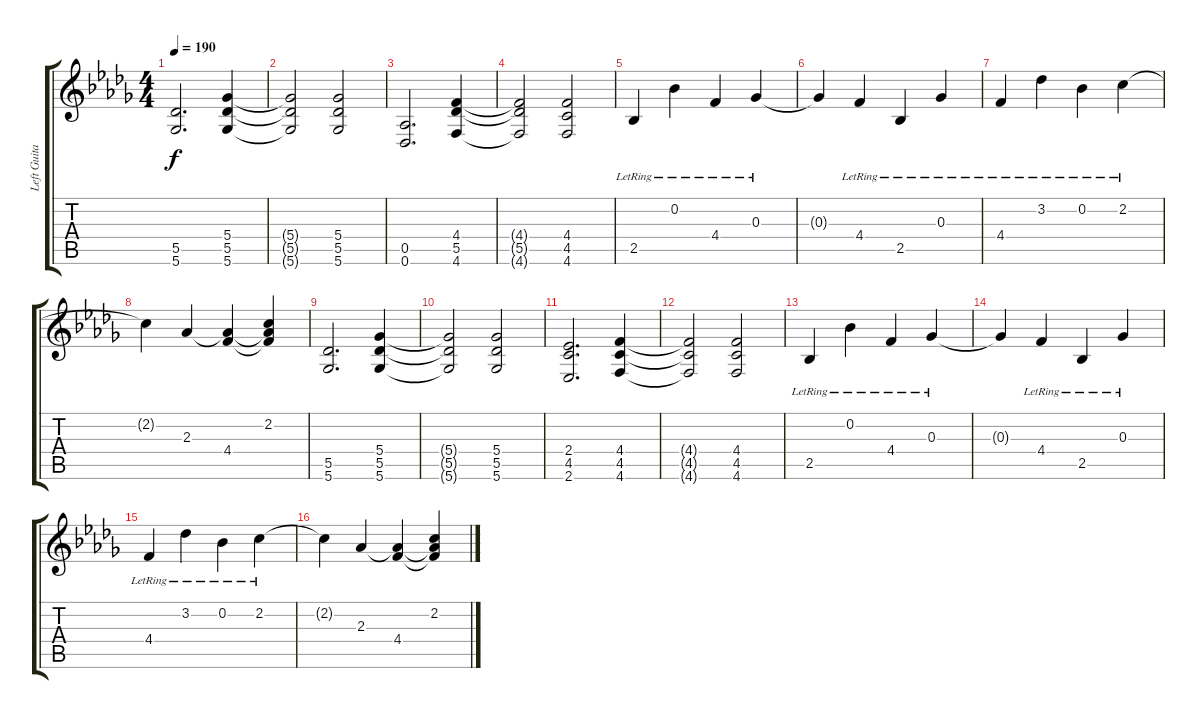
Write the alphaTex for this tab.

\track ("Left Guitar" "Left Guita") {instrument distortionguitar}
\staff {score tabs}
\tuning (Eb4 Bb3 Gb3 Db3 Ab2 Db2) {hide}
\ts (4 4)
\tempo 190
\clef g2
\ks db
(5.5 5.6).2{d dy f} (5.4 5.5 5.6).4 |
(5.4{t} 5.5{t} 5.6{t}).2 (5.4 5.5 5.6).2 |
(0.5 0.6).2{d} (4.4 5.5 4.6).4 |
(4.4{t} 5.5{t} 4.6{t}).2 (4.4 4.5 4.6).2 |
2.5{lr}.4 0.2{lr}.4 4.4{lr}.4 0.3{lr}.4 |
0.3{t}.4 4.4{lr}.4 2.5{lr}.4 0.3{lr}.4 |
4.4{lr}.4 3.2{lr}.4 0.2{lr}.4 2.2{lr}.4 |
2.2{t}.4 2.3.4 (2.3{t} 4.4).4 (2.2 2.3{t} 4.4{t}).4 |
(5.5 5.6).2{d} (5.4 5.5 5.6).4 |
(5.4{t} 5.5{t} 5.6{t}).2 (5.4 5.5 5.6).2 |
(2.4 4.5 2.6).2{d} (4.4 4.5 4.6).4 |
(4.4{t} 4.5{t} 4.6{t}).2 (4.4 4.5 4.6).2 |
2.5{lr}.4 0.2{lr}.4 4.4{lr}.4 0.3{lr}.4 |
0.3{t}.4 4.4{lr}.4 2.5{lr}.4 0.3{lr}.4 |
4.4{lr}.4 3.2{lr}.4 0.2{lr}.4 2.2{lr}.4 |
2.2{t}.4 2.3.4 (2.3{t} 4.4).4 (2.2 2.3{t} 4.4{t}).4
